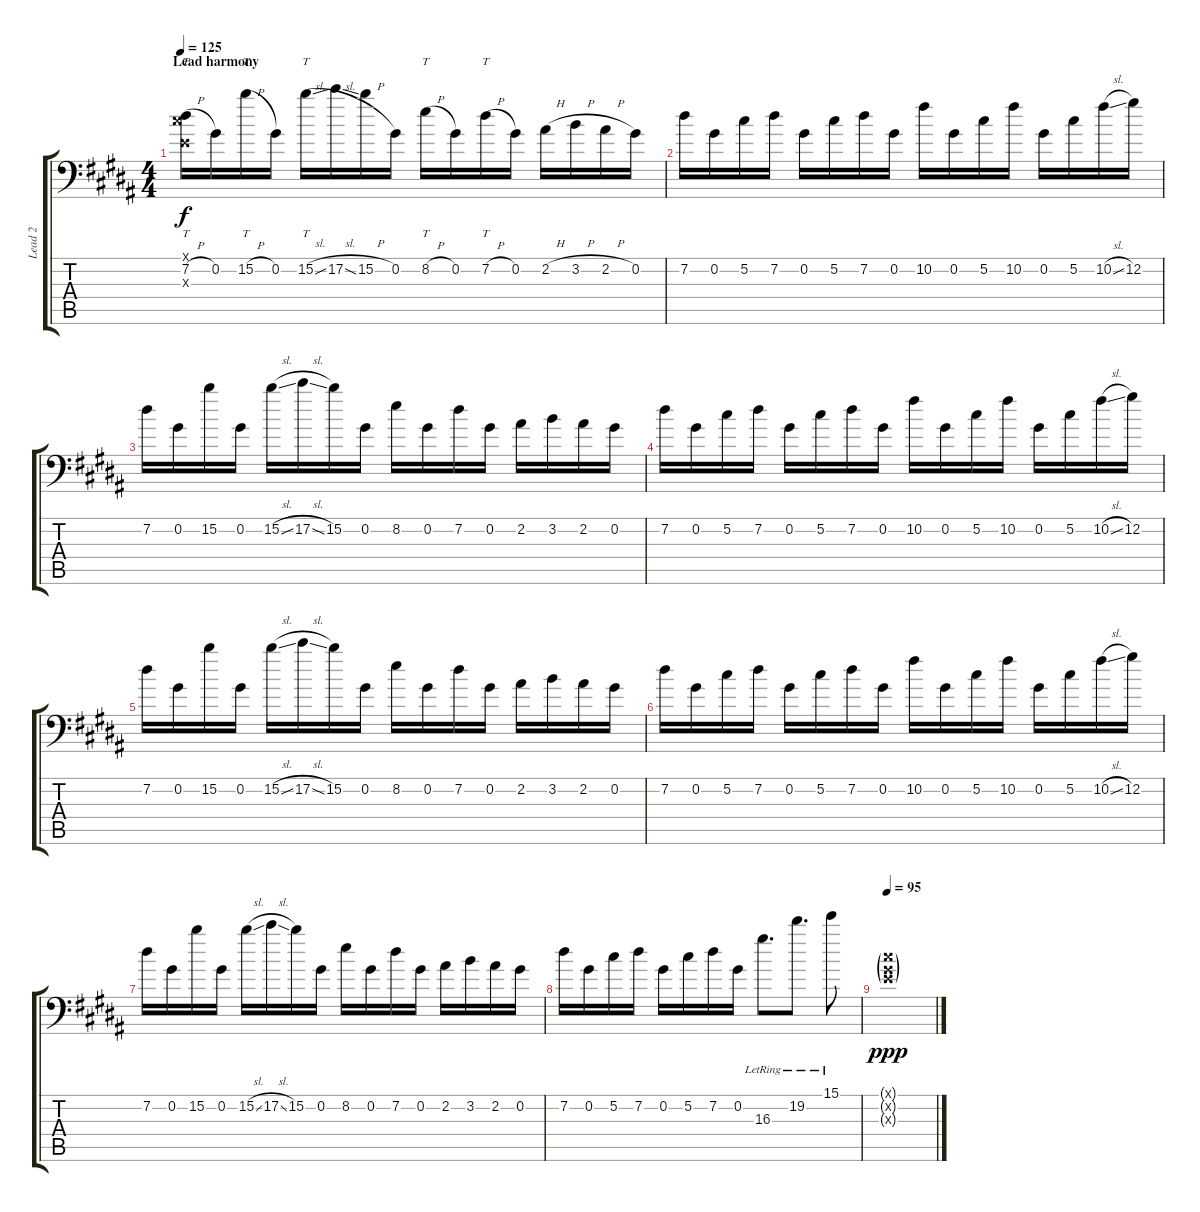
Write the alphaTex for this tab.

\track ("Lead 2" "Lead 2") {instrument distortionguitar}
\staff {score tabs}
\tuning (Db4 Ab3 E3 B2 Gb2 Ab1) {hide}
\ts (4 4)
\section ("" "Lead harmony")
\tempo 125
\clef f4
\ks b
(0.1{x} 7.2{h} 0.3{x}).16{tt dy f volume 12 balance 12} 0.2.16 15.2{h}.16{tt} 0.2.16 15.2{sl}.16{tt} 17.2{sl}.16 15.2{h}.16 0.2.16 8.2{h}.16{tt} 0.2.16 7.2{h}.16{tt} 0.2.16 2.2{h}.16 3.2{h}.16 2.2{h}.16 0.2.16 |
7.2.16 0.2.16 5.2.16 7.2.16 0.2.16 5.2.16 7.2.16 0.2.16 10.2.16 0.2.16 5.2.16 10.2.16 0.2.16 5.2.16 10.2{sl}.16 12.2.16 |
7.2.16 0.2.16 15.2.16 0.2.16 15.2{sl}.16 17.2{sl}.16 15.2.16 0.2.16 8.2.16 0.2.16 7.2.16 0.2.16 2.2.16 3.2.16 2.2.16 0.2.16 |
7.2.16 0.2.16 5.2.16 7.2.16 0.2.16 5.2.16 7.2.16 0.2.16 10.2.16 0.2.16 5.2.16 10.2.16 0.2.16 5.2.16 10.2{sl}.16 12.2.16 |
7.2.16 0.2.16 15.2.16 0.2.16 15.2{sl}.16 17.2{sl}.16 15.2.16 0.2.16 8.2.16 0.2.16 7.2.16 0.2.16 2.2.16 3.2.16 2.2.16 0.2.16 |
7.2.16 0.2.16 5.2.16 7.2.16 0.2.16 5.2.16 7.2.16 0.2.16 10.2.16 0.2.16 5.2.16 10.2.16 0.2.16 5.2.16 10.2{sl}.16 12.2.16 |
7.2.16 0.2.16 15.2.16 0.2.16 15.2{sl}.16 17.2{sl}.16 15.2.16 0.2.16 8.2.16 0.2.16 7.2.16 0.2.16 2.2.16 3.2.16 2.2.16 0.2.16 |
7.2.16 0.2.16 5.2.16 7.2.16 0.2.16 5.2.16 7.2.16 0.2.16 16.3{lr}.8{d} 19.2{lr}.8{d} 15.1{lr}.8 |
\tempo 95
(0.1{g x} 0.2{g x} 0.3{g x}).1{dy ppp}
